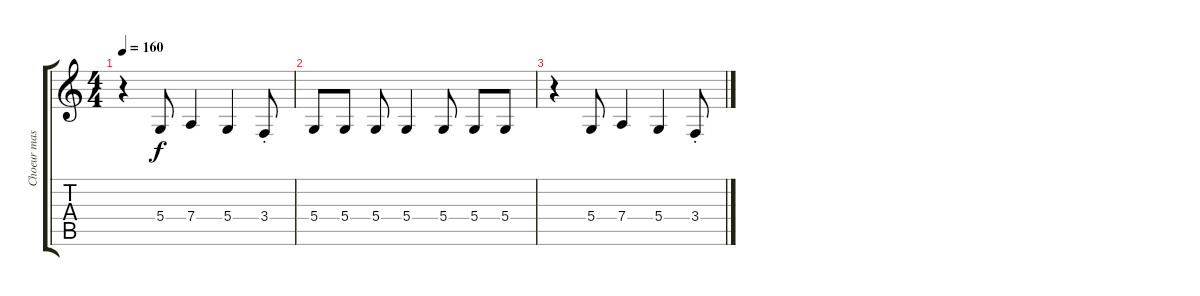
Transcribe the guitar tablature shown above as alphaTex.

\track ("Choeur masculin" "Choeur mas") {instrument trombone}
\staff {score tabs}
\tuning (E4 B3 G3 D3 A2 E2) {hide}
\ts (4 4)
\tempo 160
\clef g2
\ks c
r.4{dy f} 5.4.8 7.4.4 5.4.4 3.4{st}.8 |
5.4.8 5.4.8 5.4.8 5.4.4 5.4.8 5.4.8 5.4.8 |
r.4 5.4.8 7.4.4 5.4.4 3.4{st}.8
